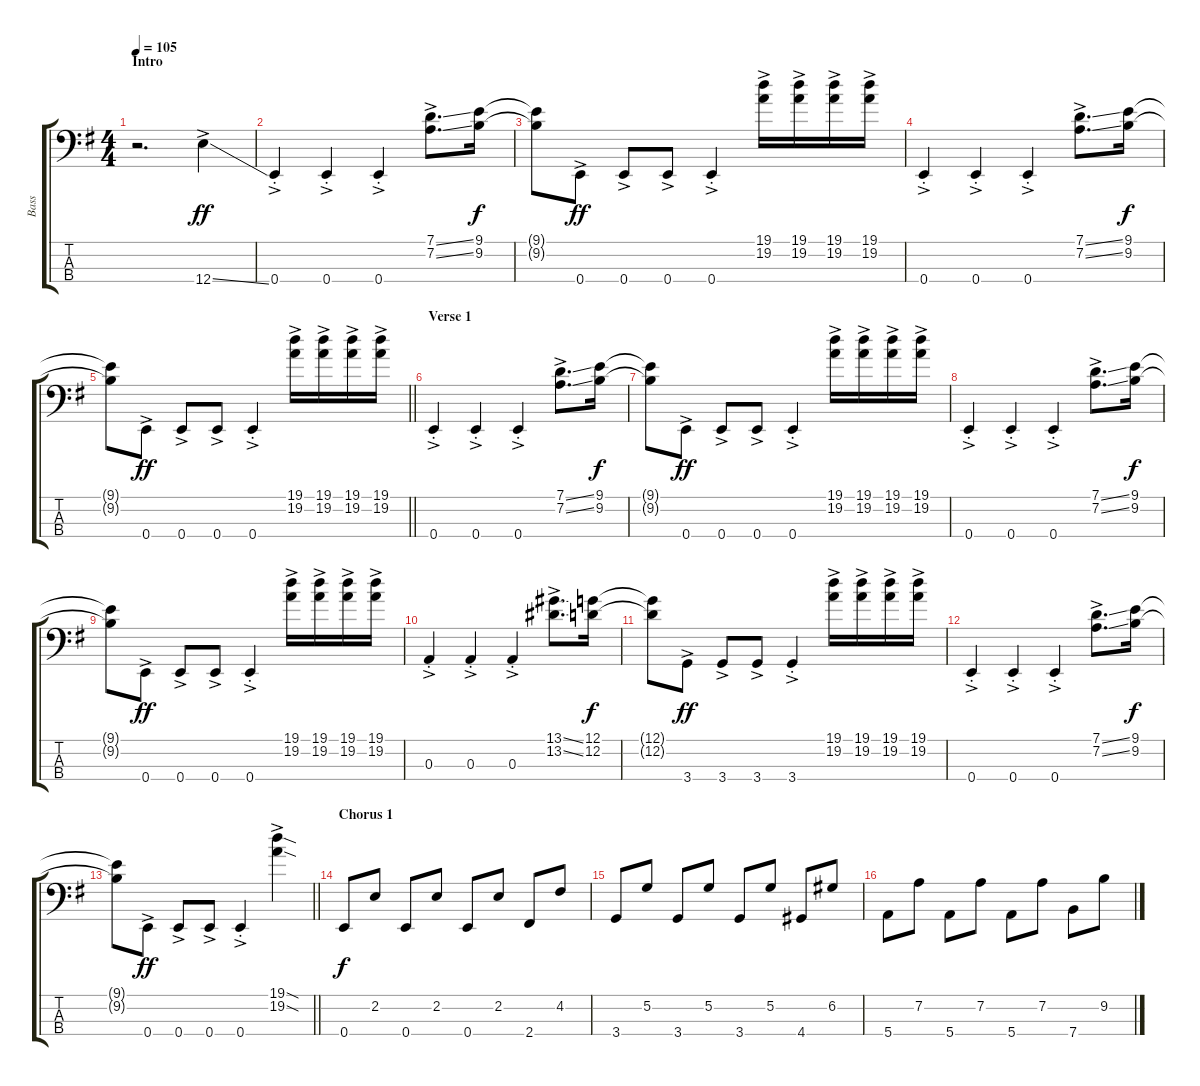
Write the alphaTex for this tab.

\track ("Bass" "Bass") {instrument slapbass1}
\staff {score tabs}
\tuning (G2 D2 A1 E1) {hide}
\ts (4 4)
\section ("" "Intro")
\tempo 105
\clef f4
\ks g
r.2{d dy ff instrument slapbass1} 12.4{ss ac}.4 |
0.4{ac st}.4 0.4{ac st}.4 0.4{ac st}.4 (7.1{ss ac} 7.2{ss ac}).8{d} (9.1 9.2).16{dy f} |
(9.1{t} 9.2{t}).8 0.4{ac}.8{dy ff} 0.4{ac}.8 0.4{ac}.8 0.4{ac st}.4 (19.1{ac} 19.2{ac}).16 (19.1{ac} 19.2{ac}).16 (19.1{ac} 19.2{ac}).16 (19.1{ac} 19.2{ac}).16 |
0.4{ac st}.4 0.4{ac st}.4 0.4{ac st}.4 (7.1{ss ac} 7.2{ss ac}).8{d} (9.1 9.2).16{dy f} |
\barLineRight lightlight
(9.1{t} 9.2{t}).8 0.4{ac}.8{dy ff} 0.4{ac}.8 0.4{ac}.8 0.4{ac st}.4 (19.1{ac} 19.2{ac}).16 (19.1{ac} 19.2{ac}).16 (19.1{ac} 19.2{ac}).16 (19.1{ac} 19.2{ac}).16 |
\section ("" "Verse 1")
0.4{ac st}.4 0.4{ac st}.4 0.4{ac st}.4 (7.1{ss ac} 7.2{ss ac}).8{d} (9.1 9.2).16{dy f} |
(9.1{t} 9.2{t}).8 0.4{ac}.8{dy ff} 0.4{ac}.8 0.4{ac}.8 0.4{ac st}.4 (19.1{ac} 19.2{ac}).16 (19.1{ac} 19.2{ac}).16 (19.1{ac} 19.2{ac}).16 (19.1{ac} 19.2{ac}).16 |
0.4{ac st}.4 0.4{ac st}.4 0.4{ac st}.4 (7.1{ss ac} 7.2{ss ac}).8{d} (9.1 9.2).16{dy f} |
(9.1{t} 9.2{t}).8 0.4{ac}.8{dy ff} 0.4{ac}.8 0.4{ac}.8 0.4{ac st}.4 (19.1{ac} 19.2{ac}).16 (19.1{ac} 19.2{ac}).16 (19.1{ac} 19.2{ac}).16 (19.1{ac} 19.2{ac}).16 |
0.3{ac st}.4 0.3{ac st}.4 0.3{ac st}.4 (13.1{ss ac} 13.2{ss ac}).8{d} (12.1 12.2).16{dy f} |
(12.1{t} 12.2{t}).8 3.4{ac}.8{dy ff} 3.4{ac}.8 3.4{ac}.8 3.4{ac st}.4 (19.1{ac} 19.2{ac}).16 (19.1{ac} 19.2{ac}).16 (19.1{ac} 19.2{ac}).16 (19.1{ac} 19.2{ac}).16 |
0.4{ac st}.4 0.4{ac st}.4 0.4{ac st}.4 (7.1{ss ac} 7.2{ss ac}).8{d} (9.1 9.2).16{dy f} |
\barLineRight lightlight
(9.1{t} 9.2{t}).8 0.4{ac}.8{dy ff} 0.4{ac}.8 0.4{ac}.8 0.4{ac st}.4 (19.1{sod ac} 19.2{sod ac}).4 |
\section ("" "Chorus 1")
0.4.8{dy f} 2.2.8 0.4.8 2.2.8 0.4.8 2.2.8 2.4.8 4.2.8 |
3.4.8 5.2.8 3.4.8 5.2.8 3.4.8 5.2.8 4.4.8 6.2.8 |
5.4.8 7.2.8 5.4.8 7.2.8 5.4.8 7.2.8 7.4.8 9.2.8
